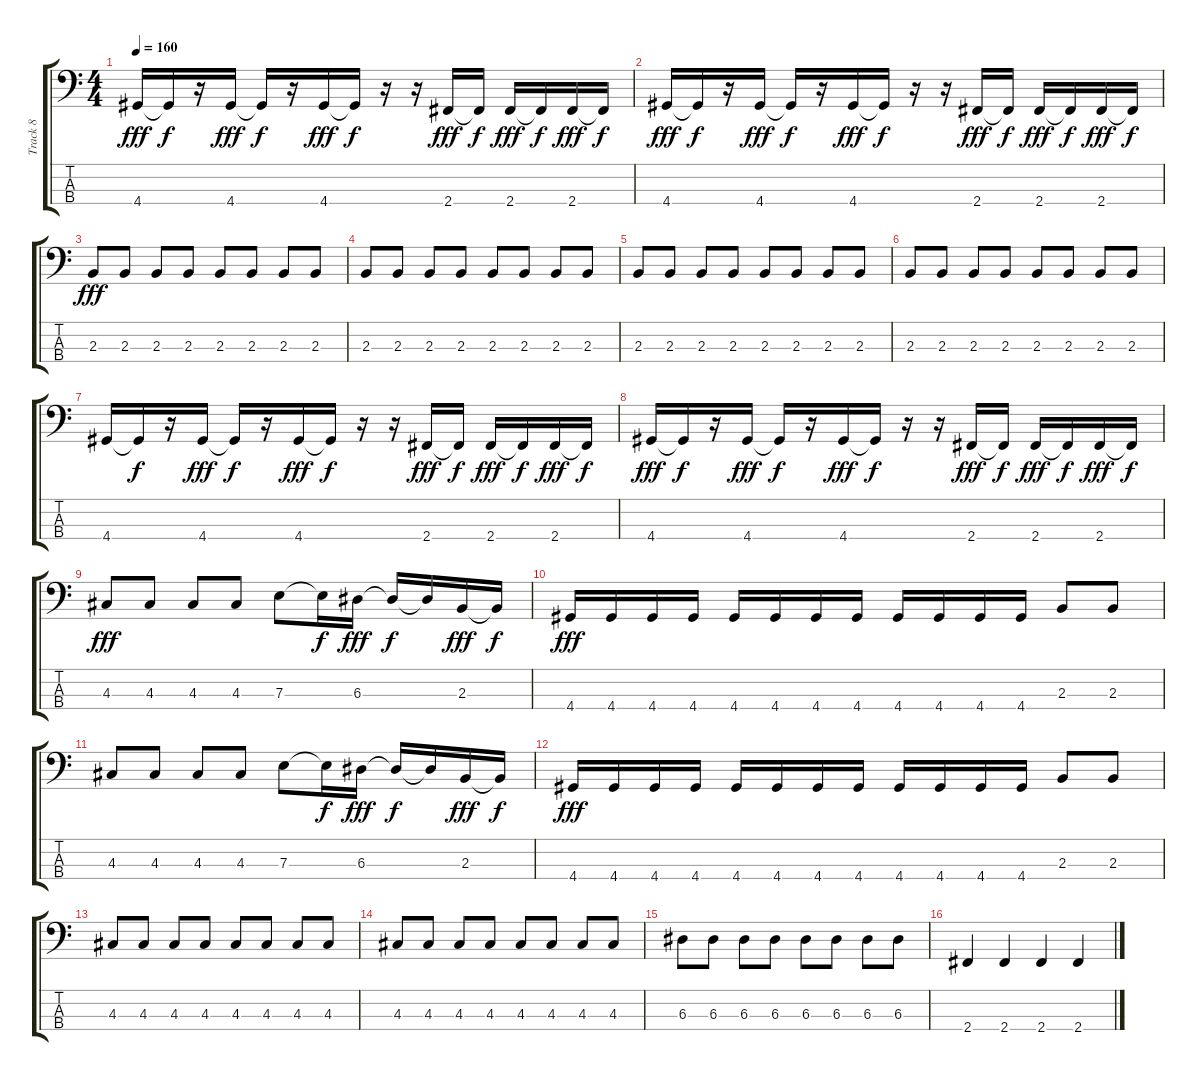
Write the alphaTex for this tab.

\track ("Track 8" "Track 8") {instrument electricbasspick}
\staff {score tabs}
\tuning (G2 D2 A1 E1) {hide}
\ts (4 4)
\tempo 160
\clef f4
\ks c
4.4.16{dy fff} 4.4{t}.16{dy f} r.16 4.4.16{dy fff} 4.4{t}.16{dy f} r.16 4.4.16{dy fff} 4.4{t}.16{dy f} r.16 r.16 2.4.16{dy fff} 2.4{t}.16{dy f} 2.4.16{dy fff} 2.4{t}.16{dy f} 2.4.16{dy fff} 2.4{t}.16{dy f} |
4.4.16{dy fff} 4.4{t}.16{dy f} r.16 4.4.16{dy fff} 4.4{t}.16{dy f} r.16 4.4.16{dy fff} 4.4{t}.16{dy f} r.16 r.16 2.4.16{dy fff} 2.4{t}.16{dy f} 2.4.16{dy fff} 2.4{t}.16{dy f} 2.4.16{dy fff} 2.4{t}.16{dy f} |
2.3.8{dy fff} 2.3.8 2.3.8 2.3.8 2.3.8 2.3.8 2.3.8 2.3.8 |
2.3.8 2.3.8 2.3.8 2.3.8 2.3.8 2.3.8 2.3.8 2.3.8 |
2.3.8 2.3.8 2.3.8 2.3.8 2.3.8 2.3.8 2.3.8 2.3.8 |
2.3.8 2.3.8 2.3.8 2.3.8 2.3.8 2.3.8 2.3.8 2.3.8 |
4.4.16 4.4{t}.16{dy f} r.16 4.4.16{dy fff} 4.4{t}.16{dy f} r.16 4.4.16{dy fff} 4.4{t}.16{dy f} r.16 r.16 2.4.16{dy fff} 2.4{t}.16{dy f} 2.4.16{dy fff} 2.4{t}.16{dy f} 2.4.16{dy fff} 2.4{t}.16{dy f} |
4.4.16{dy fff} 4.4{t}.16{dy f} r.16 4.4.16{dy fff} 4.4{t}.16{dy f} r.16 4.4.16{dy fff} 4.4{t}.16{dy f} r.16 r.16 2.4.16{dy fff} 2.4{t}.16{dy f} 2.4.16{dy fff} 2.4{t}.16{dy f} 2.4.16{dy fff} 2.4{t}.16{dy f} |
4.3.8{dy fff} 4.3.8 4.3.8 4.3.8 7.3.8 7.3{t}.16{dy f} 6.3.16{dy fff} 6.3{t}.16{dy f} 6.3{t}.16 2.3.16{dy fff} 2.3{t}.16{dy f} |
4.4.16{dy fff} 4.4.16 4.4.16 4.4.16 4.4.16 4.4.16 4.4.16 4.4.16 4.4.16 4.4.16 4.4.16 4.4.16 2.3.8 2.3.8 |
4.3.8 4.3.8 4.3.8 4.3.8 7.3.8 7.3{t}.16{dy f} 6.3.16{dy fff} 6.3{t}.16{dy f} 6.3{t}.16 2.3.16{dy fff} 2.3{t}.16{dy f} |
4.4.16{dy fff} 4.4.16 4.4.16 4.4.16 4.4.16 4.4.16 4.4.16 4.4.16 4.4.16 4.4.16 4.4.16 4.4.16 2.3.8 2.3.8 |
4.3.8 4.3.8 4.3.8 4.3.8 4.3.8 4.3.8 4.3.8 4.3.8 |
4.3.8 4.3.8 4.3.8 4.3.8 4.3.8 4.3.8 4.3.8 4.3.8 |
6.3.8 6.3.8 6.3.8 6.3.8 6.3.8 6.3.8 6.3.8 6.3.8 |
2.4.4 2.4.4 2.4.4 2.4.4
